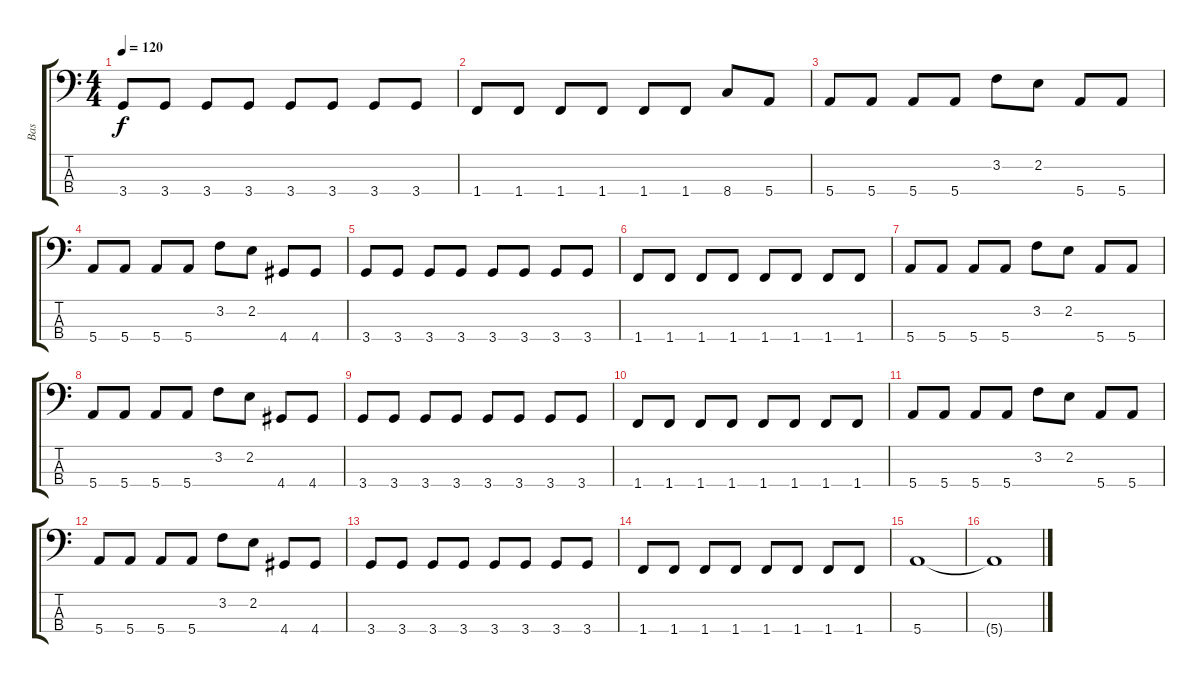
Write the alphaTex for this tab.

\track ("Bas" "Bas") {instrument electricbassfinger}
\staff {score tabs}
\tuning (G2 D2 A1 E1) {hide}
\ts (4 4)
\tempo 120
\clef f4
\ks c
3.4.8{dy f} 3.4.8 3.4.8 3.4.8 3.4.8 3.4.8 3.4.8 3.4.8 |
1.4.8 1.4.8 1.4.8 1.4.8 1.4.8 1.4.8 8.4.8 5.4.8 |
5.4.8 5.4.8 5.4.8 5.4.8 3.2.8 2.2.8 5.4.8 5.4.8 |
5.4.8 5.4.8 5.4.8 5.4.8 3.2.8 2.2.8 4.4.8 4.4.8 |
3.4.8 3.4.8 3.4.8 3.4.8 3.4.8 3.4.8 3.4.8 3.4.8 |
1.4.8 1.4.8 1.4.8 1.4.8 1.4.8 1.4.8 1.4.8 1.4.8 |
5.4.8 5.4.8 5.4.8 5.4.8 3.2.8 2.2.8 5.4.8 5.4.8 |
5.4.8 5.4.8 5.4.8 5.4.8 3.2.8 2.2.8 4.4.8 4.4.8 |
3.4.8 3.4.8 3.4.8 3.4.8 3.4.8 3.4.8 3.4.8 3.4.8 |
1.4.8 1.4.8 1.4.8 1.4.8 1.4.8 1.4.8 1.4.8 1.4.8 |
5.4.8 5.4.8 5.4.8 5.4.8 3.2.8 2.2.8 5.4.8 5.4.8 |
5.4.8 5.4.8 5.4.8 5.4.8 3.2.8 2.2.8 4.4.8 4.4.8 |
3.4.8 3.4.8 3.4.8 3.4.8 3.4.8 3.4.8 3.4.8 3.4.8 |
1.4.8 1.4.8 1.4.8 1.4.8 1.4.8 1.4.8 1.4.8 1.4.8 |
5.4.1 |
5.4{t}.1
